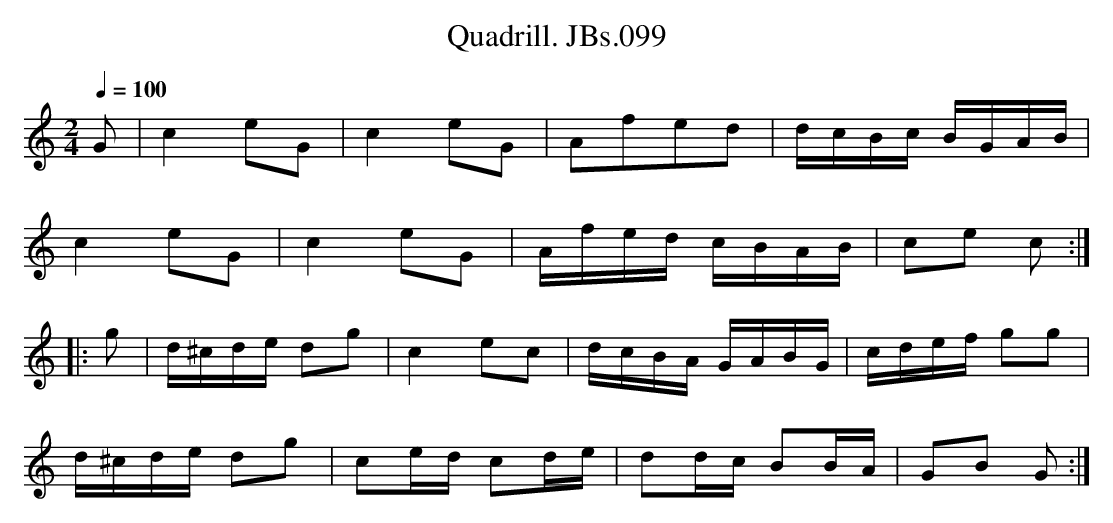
X:1
T:Quadrill. JBs.099
L:1/8
M:2/4
Q:1/4=100
K:C
G|c2eG|c2eG|Afed|d/c/B/c/ B/G/A/B/|!
c2 eG|c2eG|A/f/e/d/ c/B/A/B/|ce c:|!
|:g|d/^c/d/e/ dg|c2ec|d/c/B/A/ G/A/B/G/|c/d/e/f/ gg|!
d/^c/d/e/ dg|ce/d/ cd/e/|dd/c/ BB/A/|GB G:|
